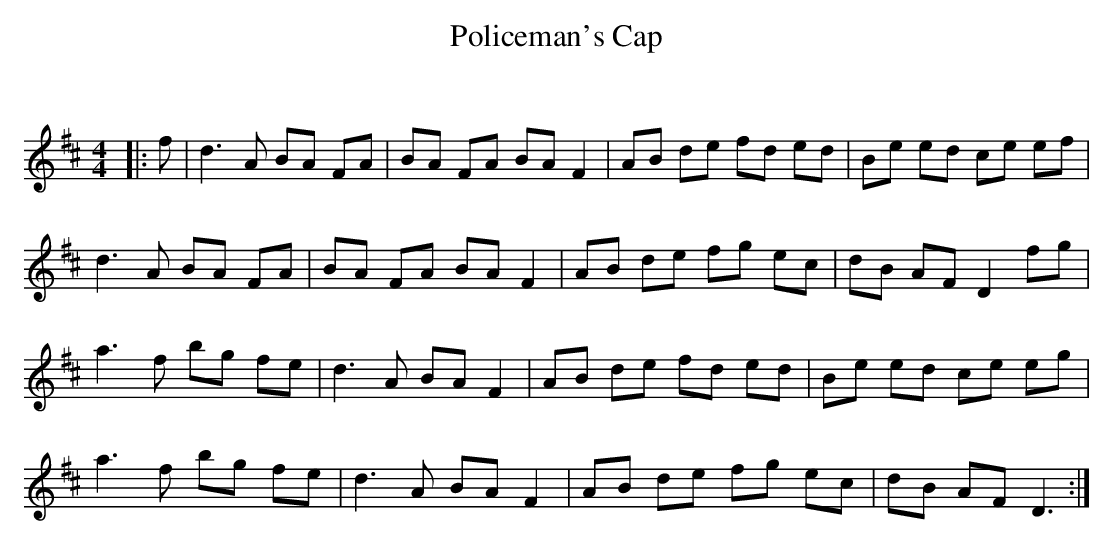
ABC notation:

X:1
T: Policeman's Cap
C:
Q: 232
K:D
M:4/4
L:1/8
|:f|d3A BA FA|BA FA BA F2|AB de fd ed|Be ed ce ef|
d3A BA FA|BA FA BA F2|AB de fg ec|dB AF D2 fg|
a3f bg fe|d3A BA F2|AB de fd ed|Be ed ce eg|
a3f bg fe|d3A BA F2|AB de fg ec|dB AF D3:|
